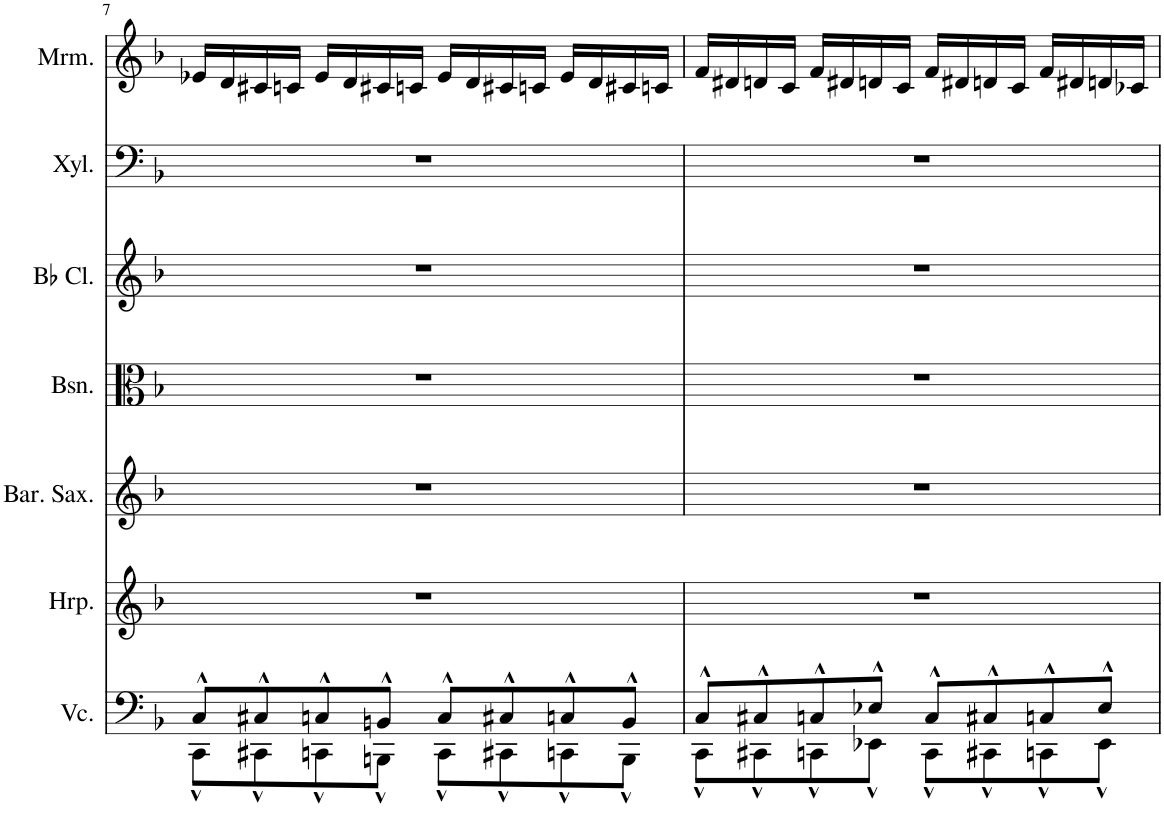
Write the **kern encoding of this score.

**kern	**kern	**kern	**kern	**kern	**kern	**kern
*part7	*part6	*part5	*part4	*part3	*part2	*part1
*staff7	*staff6	*staff5	*staff4	*staff3	*staff2	*staff1
*I"Violoncello	*I"Harp	*I"Baritone Saxophone	*I"Bassoon	*I"Bb Clarinet	*I"Xylophone	*I"Marimba
*I'Vc.	*I'Hrp.	*I'Bar. Sax.	*I'Bsn.	*I'Bb Cl.	*I'Xyl.	*I'Mrm.
!!LO:PB:g=z
*clefF4	*clefG2	*clefG2	*clefC3	*clefG2	*clefF4	*clefG2
*	*Trd8c14	*Trd12c21	*	*Trd1c2	*Trd-7c-12	*
*k[b-]	*k[b-]	*k[b-]	*k[b-]	*k[b-]	*k[b-]	*k[b-]
*M4/4	*M4/4	*M4/4	*M4/4	*M4/4	*M4/4	*M4/4
=7	=7	=7	=7	=7	=7	=7
*^	*	*	*	*	*	*
8C^^/L	8CC^^\L	1r	1r	1r	1r	1r	16e-X/LL
.	.	.	.	.	.	.	16d/
8C#X^^/	8CC#X^^\	.	.	.	.	.	16c#X/
.	.	.	.	.	.	.	16cn/JJ
8Cn^^/	8CCn^^\	.	.	.	.	.	16e-/LL
.	.	.	.	.	.	.	16d/
8BBn^^/J	8BBBn^^\J	.	.	.	.	.	16c#X/
.	.	.	.	.	.	.	16cn/JJ
8C^^/L	8CC^^\L	.	.	.	.	.	16e-/LL
.	.	.	.	.	.	.	16d/
8C#X^^/	8CC#X^^\	.	.	.	.	.	16c#X/
.	.	.	.	.	.	.	16cn/JJ
8Cn^^/	8CCn^^\	.	.	.	.	.	16e-/LL
.	.	.	.	.	.	.	16d/
8BB^^/J	8BBB^^\J	.	.	.	.	.	16c#X/
.	.	.	.	.	.	.	16cn/JJ
=8	=8	=8	=8	=8	=8	=8	=8
8C^^/L	8CC^^\L	1r	1r	1r	1r	1r	16f/LL
.	.	.	.	.	.	.	16d#X/
8C#X^^/	8CC#X^^\	.	.	.	.	.	16dn/
.	.	.	.	.	.	.	16c/JJ
8Cn^^/	8CCn^^\	.	.	.	.	.	16f/LL
.	.	.	.	.	.	.	16d#X/
8E-X^^/J	8EE-X^^\J	.	.	.	.	.	16dn/
.	.	.	.	.	.	.	16c/JJ
8C^^/L	8CC^^\L	.	.	.	.	.	16f/LL
.	.	.	.	.	.	.	16d#X/
8C#X^^/	8CC#X^^\	.	.	.	.	.	16dn/
.	.	.	.	.	.	.	16c/JJ
8Cn^^/	8CCn^^\	.	.	.	.	.	16f/LL
.	.	.	.	.	.	.	16d#X/
8E-^^/J	8EE-^^\J	.	.	.	.	.	16dn/
.	.	.	.	.	.	.	16c-X/JJ
*v	*v	*	*	*	*	*	*
=	=	=	=	=	=	=
*-	*-	*-	*-	*-	*-	*-
